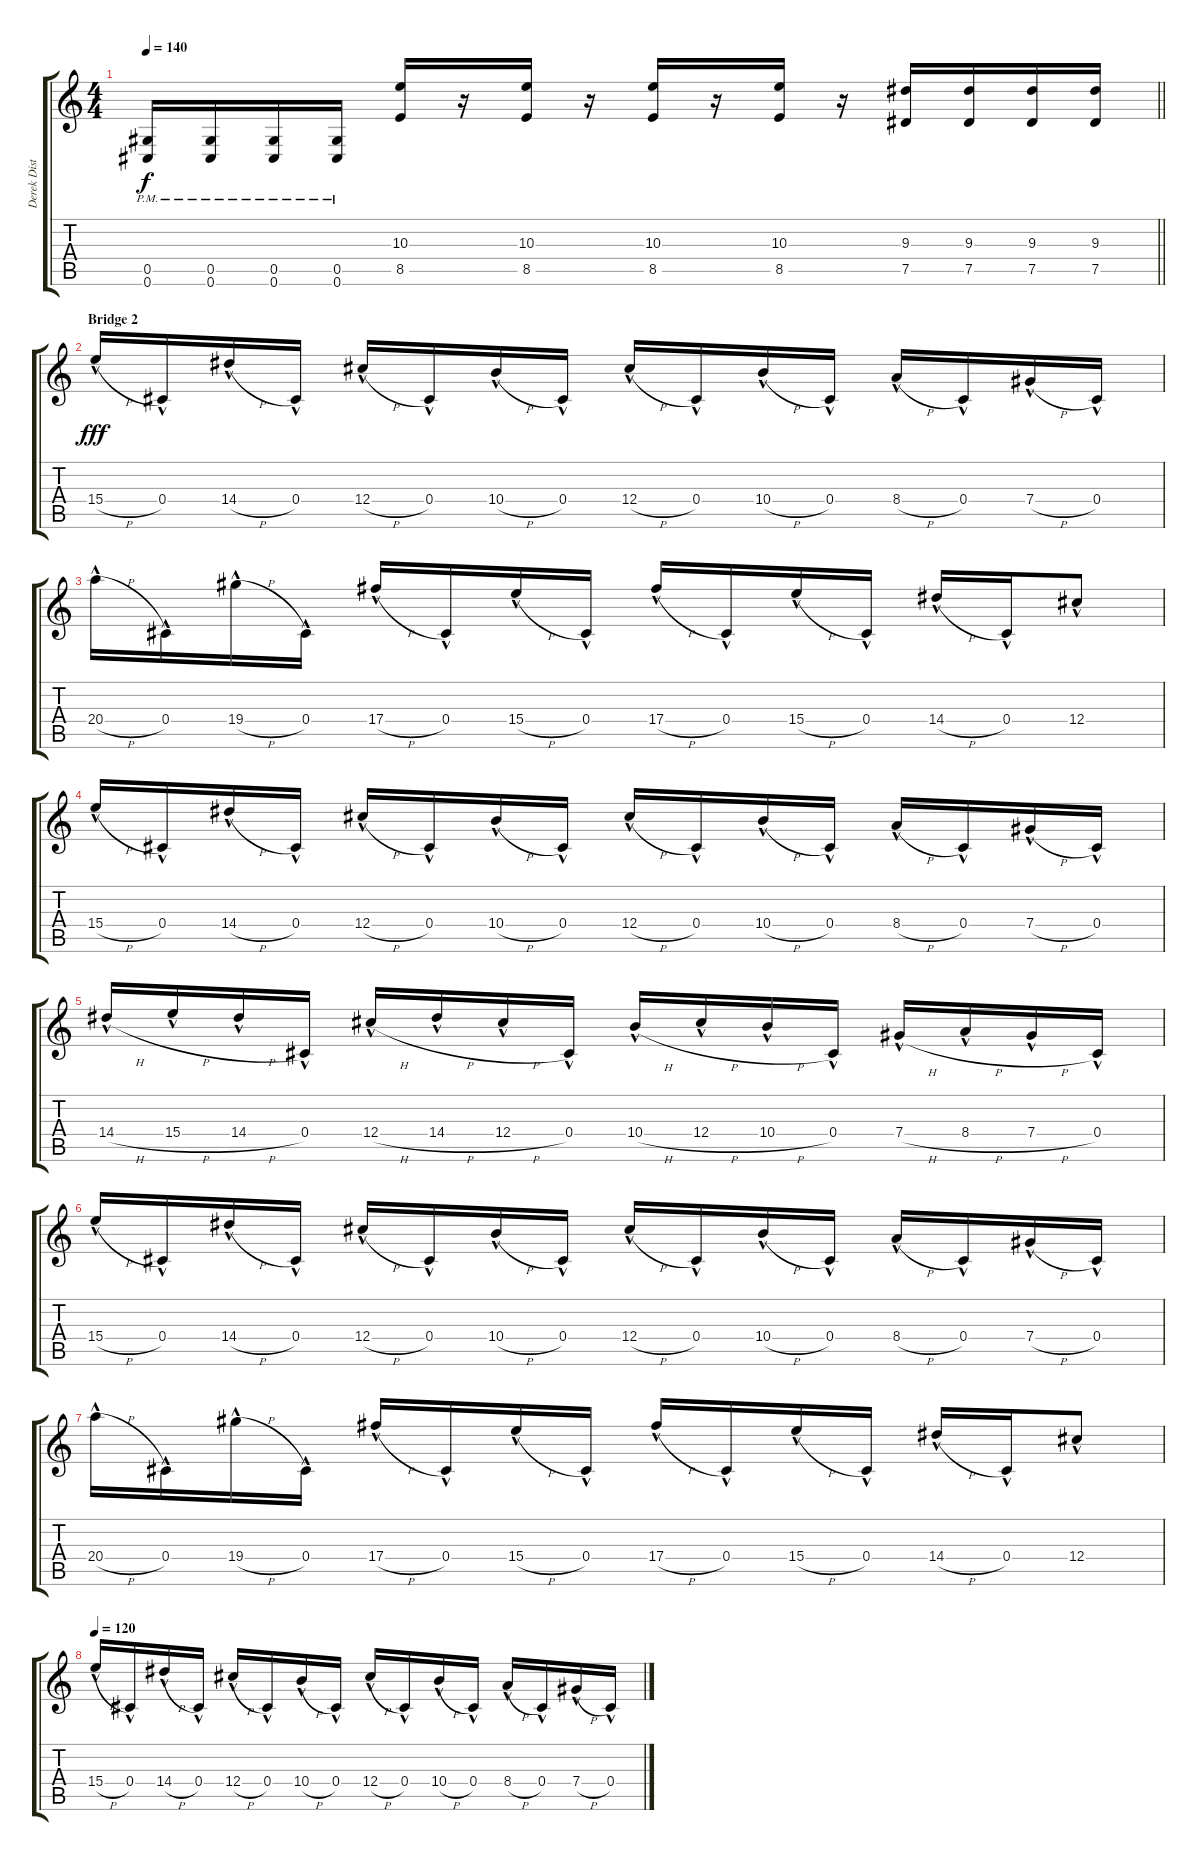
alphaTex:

\track ("Derek Distortion" "Derek Dist") {instrument distortionguitar}
\staff {score tabs}
\tuning (Eb4 Bb3 Gb3 Db3 Ab2 Db2) {hide}
\ts (4 4)
\tempo 140
\clef g2
\barLineRight lightlight
\ks c
(0.5{pm} 0.6{pm}).16{dy f} (0.5{pm} 0.6{pm}).16 (0.5{pm} 0.6{pm}).16 (0.5{pm} 0.6{pm}).16 (10.3 8.5).16 r.16 (10.3 8.5).16 r.16 (10.3 8.5).16 r.16 (10.3 8.5).16 r.16 (9.3 7.5).16 (9.3 7.5).16 (9.3 7.5).16 (9.3 7.5).16 |
\section ("" "Bridge 2")
15.4{h hac}.16{dy fff} 0.4{hac}.16 14.4{h hac}.16 0.4{hac}.16 12.4{h hac}.16 0.4{hac}.16 10.4{h hac}.16 0.4{hac}.16 12.4{h hac}.16 0.4{hac}.16 10.4{h hac}.16 0.4{hac}.16 8.4{h hac}.16 0.4{hac}.16 7.4{h hac}.16 0.4{hac}.16 |
20.4{h hac}.16 0.4{hac}.16 19.4{h hac}.16 0.4{hac}.16 17.4{h hac}.16 0.4{hac}.16 15.4{h hac}.16 0.4{hac}.16 17.4{h hac}.16 0.4{hac}.16 15.4{h hac}.16 0.4{hac}.16 14.4{h hac}.16 0.4{hac}.16 12.4{hac}.8 |
15.4{h hac}.16 0.4{hac}.16 14.4{h hac}.16 0.4{hac}.16 12.4{h hac}.16 0.4{hac}.16 10.4{h hac}.16 0.4{hac}.16 12.4{h hac}.16 0.4{hac}.16 10.4{h hac}.16 0.4{hac}.16 8.4{h hac}.16 0.4{hac}.16 7.4{h hac}.16 0.4{hac}.16 |
14.4{h hac}.16 15.4{h hac}.16 14.4{h hac}.16 0.4{hac}.16 12.4{h hac}.16 14.4{h hac}.16 12.4{h hac}.16 0.4{hac}.16 10.4{h hac}.16 12.4{h hac}.16 10.4{h hac}.16 0.4{hac}.16 7.4{h hac}.16 8.4{h hac}.16 7.4{h hac}.16 0.4{hac}.16 |
15.4{h hac}.16 0.4{hac}.16 14.4{h hac}.16 0.4{hac}.16 12.4{h hac}.16 0.4{hac}.16 10.4{h hac}.16 0.4{hac}.16 12.4{h hac}.16 0.4{hac}.16 10.4{h hac}.16 0.4{hac}.16 8.4{h hac}.16 0.4{hac}.16 7.4{h hac}.16 0.4{hac}.16 |
20.4{h hac}.16 0.4{hac}.16 19.4{h hac}.16 0.4{hac}.16 17.4{h hac}.16 0.4{hac}.16 15.4{h hac}.16 0.4{hac}.16 17.4{h hac}.16 0.4{hac}.16 15.4{h hac}.16 0.4{hac}.16 14.4{h hac}.16 0.4{hac}.16 12.4{hac}.8 |
\tempo 120
15.4{h hac}.16 0.4{hac}.16 14.4{h hac}.16 0.4{hac}.16 12.4{h hac}.16 0.4{hac}.16 10.4{h hac}.16 0.4{hac}.16 12.4{h hac}.16 0.4{hac}.16 10.4{h hac}.16 0.4{hac}.16 8.4{h hac}.16 0.4{hac}.16 7.4{h hac}.16 0.4{hac}.16
